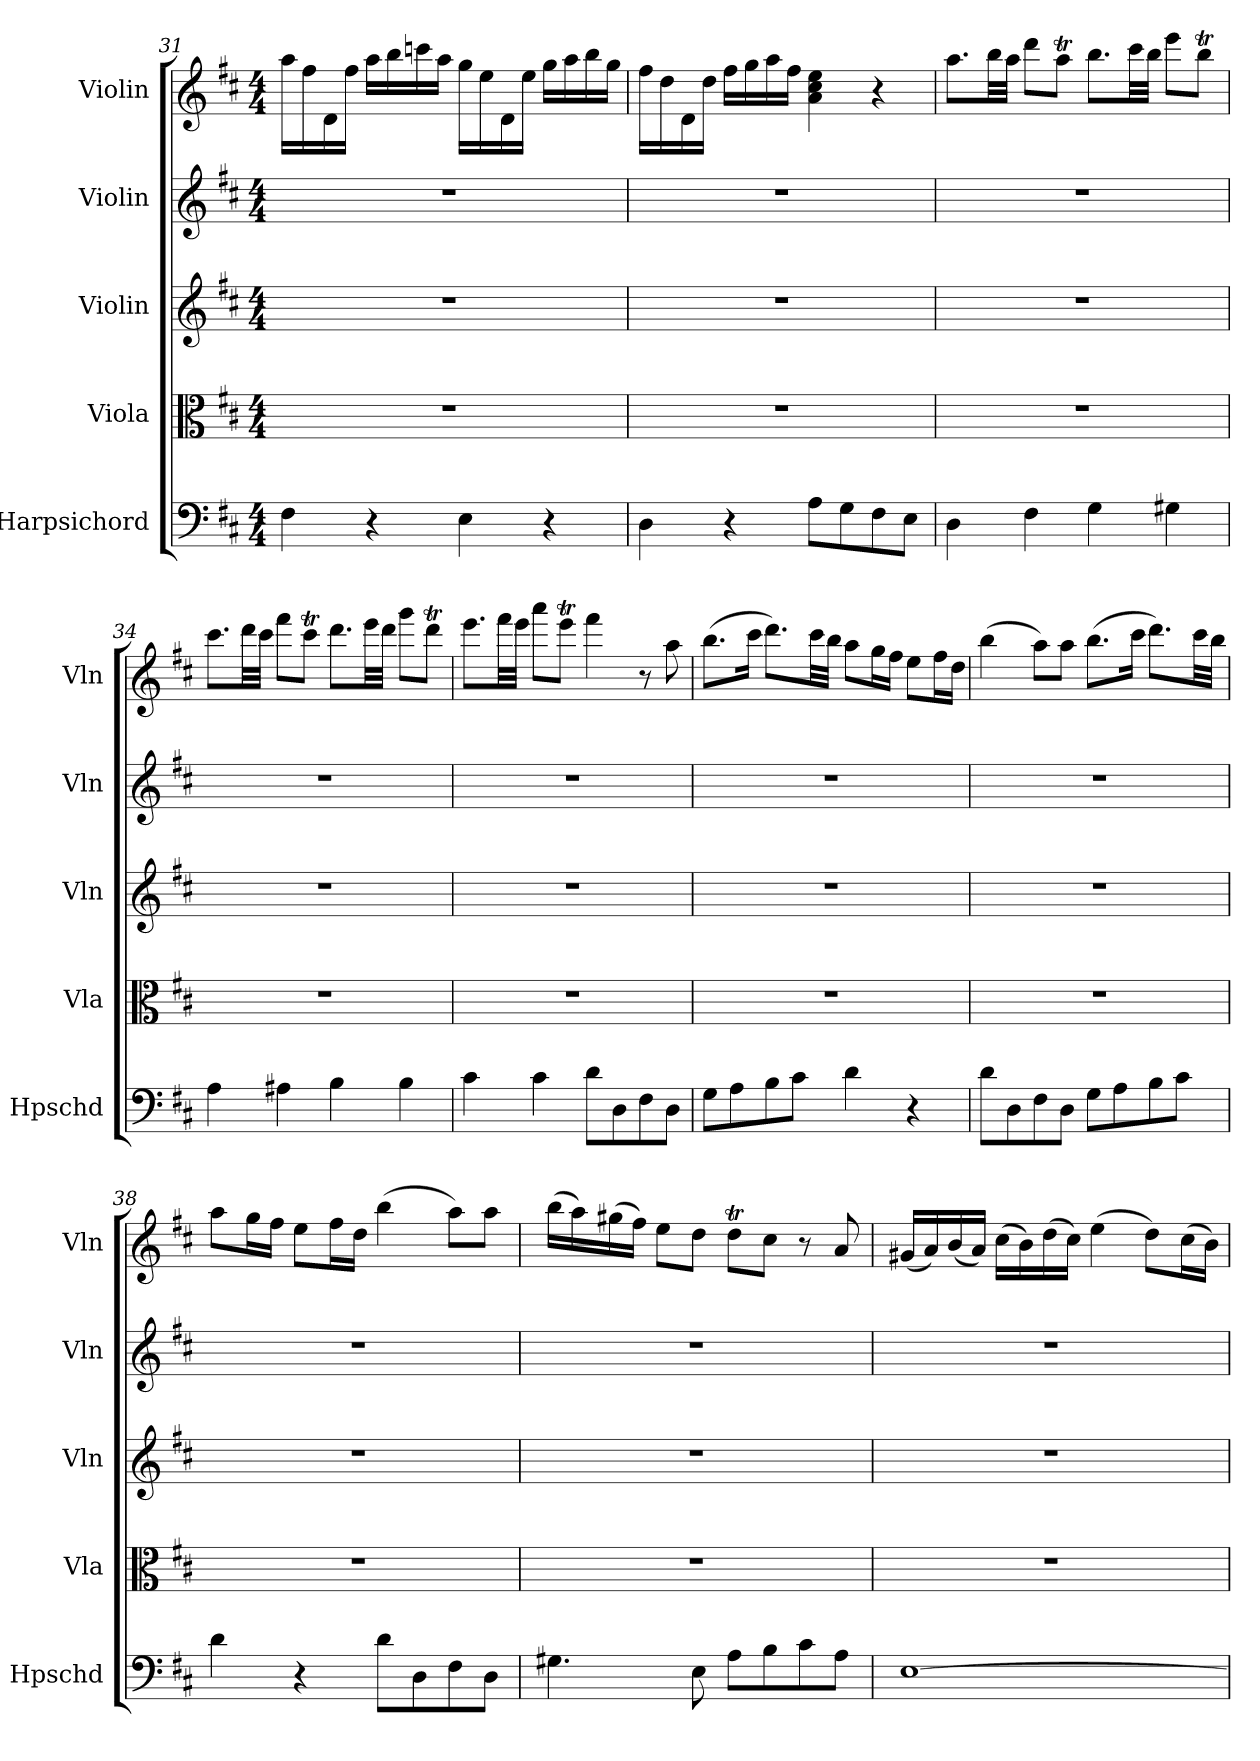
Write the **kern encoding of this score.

**kern	**kern	**kern	**kern	**kern
*part5	*part4	*part3	*part2	*part1
*staff5	*staff4	*staff3	*staff2	*staff1
*I"Harpsichord	*I"Viola	*I"Violin	*I"Violin	*I"Violin
*I'Hpschd	*I'Vla	*I'Vln	*I'Vln	*I'Vln
*clefF4	*clefC3	*clefG2	*clefG2	*clefG2
*k[f#c#]	*k[f#c#]	*k[f#c#]	*k[f#c#]	*k[f#c#]
*D:	*D:	*D:	*D:	*D:
*M4/4	*M4/4	*M4/4	*M4/4	*M4/4
=31	=31	=31	=31	=31
4F#\	1r	1r	1r	16aa\LL
.	.	.	.	16ff#\
.	.	.	.	16d\
.	.	.	.	16ff#\JJ
4r	.	.	.	16aa\LL
.	.	.	.	16bb\
.	.	.	.	16cccn\
.	.	.	.	16aa\JJ
4E\	.	.	.	16gg\LL
.	.	.	.	16ee\
.	.	.	.	16d\
.	.	.	.	16ee\JJ
4r	.	.	.	16gg\LL
.	.	.	.	16aa\
.	.	.	.	16bb\
.	.	.	.	16gg\JJ
=32	=32	=32	=32	=32
4D\	1r	1r	1r	16ff#\LL
.	.	.	.	16dd\
.	.	.	.	16d\
.	.	.	.	16dd\JJ
4r	.	.	.	16ff#\LL
.	.	.	.	16gg\
.	.	.	.	16aa\
.	.	.	.	16ff#\JJ
8A\L	.	.	.	4a\ 4cc#\ 4ee\
8G\	.	.	.	.
8F#\	.	.	.	4r
8E\J	.	.	.	.
=33	=33	=33	=33	=33
4D\	1r	1r	1r	8.aa\L
.	.	.	.	32bb\LL
.	.	.	.	32aa\JJJ
4F#\	.	.	.	8ddd\L
.	.	.	.	8aaT\J
4G\	.	.	.	8.bb\L
.	.	.	.	32ccc#\LL
.	.	.	.	32bb\JJJ
4G#X\	.	.	.	8eee\L
.	.	.	.	8bbT\J
=34	=34	=34	=34	=34
4A\	1r	1r	1r	8.ccc#\L
.	.	.	.	32ddd\LL
.	.	.	.	32ccc#\JJJ
4A#X\	.	.	.	8fff#\L
.	.	.	.	8ccc#t\J
4B\	.	.	.	8.ddd\L
.	.	.	.	32eee\LL
.	.	.	.	32ddd\JJJ
4B\	.	.	.	8ggg\L
.	.	.	.	8dddT\J
=35	=35	=35	=35	=35
4c#\	1r	1r	1r	8.eee\L
.	.	.	.	32fff#\LL
.	.	.	.	32eee\JJJ
4c#\	.	.	.	8aaa\L
.	.	.	.	8eeeT\J
8d\L	.	.	.	4fff#\
8D\	.	.	.	.
8F#\	.	.	.	8r
8D\J	.	.	.	8aa\
=36	=36	=36	=36	=36
8G\L	1r	1r	1r	(8.bb\L
8A\	.	.	.	.
.	.	.	.	16ccc#\Jk
8B\	.	.	.	8.ddd\L)
8c#\J	.	.	.	.
.	.	.	.	32ccc#\LL
.	.	.	.	32bb\JJJ
4d\	.	.	.	8aa\L
.	.	.	.	16gg\L
.	.	.	.	16ff#\JJ
4r	.	.	.	8ee\L
.	.	.	.	16ff#\L
.	.	.	.	16dd\JJ
=37	=37	=37	=37	=37
8d\L	1r	1r	1r	(4bb\
8D\	.	.	.	.
8F#\	.	.	.	8aa\L)
8D\J	.	.	.	8aa\J
8G\L	.	.	.	(8.bb\L
8A\	.	.	.	.
.	.	.	.	16ccc#\Jk
8B\	.	.	.	8.ddd\L)
8c#\J	.	.	.	.
.	.	.	.	32ccc#\LL
.	.	.	.	32bb\JJJ
=38	=38	=38	=38	=38
4d\	1r	1r	1r	8aa\L
.	.	.	.	16gg\L
.	.	.	.	16ff#\JJ
4r	.	.	.	8ee\L
.	.	.	.	16ff#\L
.	.	.	.	16dd\JJ
8d\L	.	.	.	(4bb\
8D\	.	.	.	.
8F#\	.	.	.	8aa\L)
8D\J	.	.	.	8aa\J
=39	=39	=39	=39	=39
4.G#X\	1r	1r	1r	(16bb\LL
.	.	.	.	16aa\)
.	.	.	.	(16gg#X\
.	.	.	.	16ff#\JJ)
.	.	.	.	8ee\L
8E\	.	.	.	8dd\J
8A\L	.	.	.	8ddT\L
8B\	.	.	.	8cc#\J
8c#\	.	.	.	8r
8A\J	.	.	.	8a/
=40	=40	=40	=40	=40
[1E\	1r	1r	1r	(16g#X/LL
.	.	.	.	16a/)
.	.	.	.	(16b/
.	.	.	.	16a/JJ)
.	.	.	.	(16cc#\LL
.	.	.	.	16b\)
.	.	.	.	(16dd\
.	.	.	.	16cc#\JJ)
.	.	.	.	(4ee\
.	.	.	.	8dd\L)
.	.	.	.	(16cc#\L
.	.	.	.	16b\JJ)
=	=	=	=	=
*-	*-	*-	*-	*-
